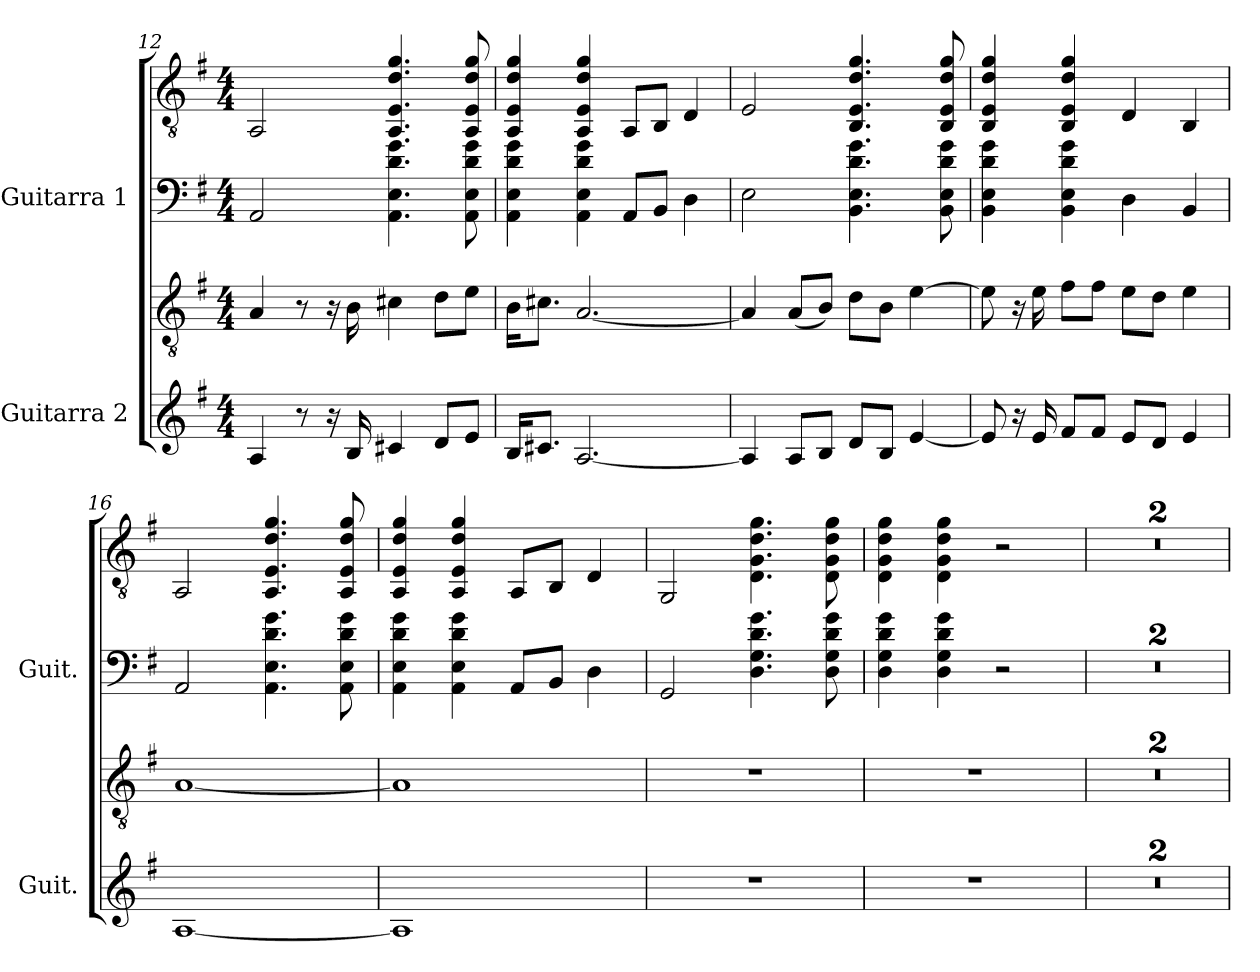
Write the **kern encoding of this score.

**kern	**kern	**kern	**kern
*part2	*part2	*part1	*part1
*staff4	*staff3	*staff2	*staff1
*I"Guitarra 2	*	*I"Guitarra 1	*
*I'Guit.	*	*I'Guit.	*
*	*clefGv2	*	*clefGv2
*k[f#]	*k[f#]	*k[f#]	*k[f#]
*M4/4	*M4/4	*M4/4	*M4/4
=12	=12	=12	=12
4A	4A/	2AA	2AA/
8r	8r	.	.
16r	16r	.	.
16B	16B\	.	.
4c#	4c#X\	4.AA 4.E 4.d 4.g	4.AA/ 4.E/ 4.d/ 4.g/
8dL	8d\L	.	.
8eJ	8e\J	8AA 8E 8d 8g	8AA/ 8E/ 8d/ 8g/
=13	=13	=13	=13
16BKL	16B\KL	4AA 4E 4d 4g	4AA/ 4E/ 4d/ 4g/
8.c#J	8.c#X\J	.	.
[2.A	[2.A/	4AA 4E 4d 4g	4AA/ 4E/ 4d/ 4g/
.	.	8AAL	8AA/L
.	.	8BBJ	8BB/J
.	.	4D	4D/
!!LO:LB:g=z
=14	=14	=14	=14
4A]	4A/]	2E	2E/
8AL	(<8A/L	.	.
8BJ	8B/J)	.	.
8dL	8d\L	4.BB 4.E 4.d 4.g	4.BB/ 4.E/ 4.d/ 4.g/
8BJ	8B\J	.	.
[4e	[4e\	.	.
.	.	8BB 8E 8d 8g	8BB/ 8E/ 8d/ 8g/
=15	=15	=15	=15
8e]	8e\]	4BB 4E 4d 4g	4BB/ 4E/ 4d/ 4g/
16r	16r	.	.
16e	16e\	.	.
8f#L	8f#\L	4BB 4E 4d 4g	4BB/ 4E/ 4d/ 4g/
8f#J	8f#\J	.	.
8eL	8e\L	4D	4D/
8dJ	8d\J	.	.
4e	4e\	4BB	4BB/
=16	=16	=16	=16
[1A	[1A	2AA	2AA/
.	.	4.AA 4.E 4.d 4.g	4.AA/ 4.E/ 4.d/ 4.g/
.	.	8AA 8E 8d 8g	8AA/ 8E/ 8d/ 8g/
=17	=17	=17	=17
1A]	1A]	4AA 4E 4d 4g	4AA/ 4E/ 4d/ 4g/
.	.	4AA 4E 4d 4g	4AA/ 4E/ 4d/ 4g/
.	.	8AAL	8AA/L
.	.	8BBJ	8BB/J
.	.	4D	4D/
!!LO:PB:g=z
=18	=18	=18	=18
1r	1r	2GG	2GG/
.	.	4.D 4.G 4.d 4.g	4.D\ 4.G\ 4.d\ 4.g\
.	.	8D 8G 8d 8g	8D\ 8G\ 8d\ 8g\
=19	=19	=19	=19
1r	1r	4D 4G 4d 4g	4D\ 4G\ 4d\ 4g\
.	.	4D 4G 4d 4g	4D\ 4G\ 4d\ 4g\
.	.	2r	2r
=20	=20	=20	=20
1r	1r	1r	1r
=21	=21	=21	=21
1r	1r	1r	1r
=	=	=	=
*-	*-	*-	*-
